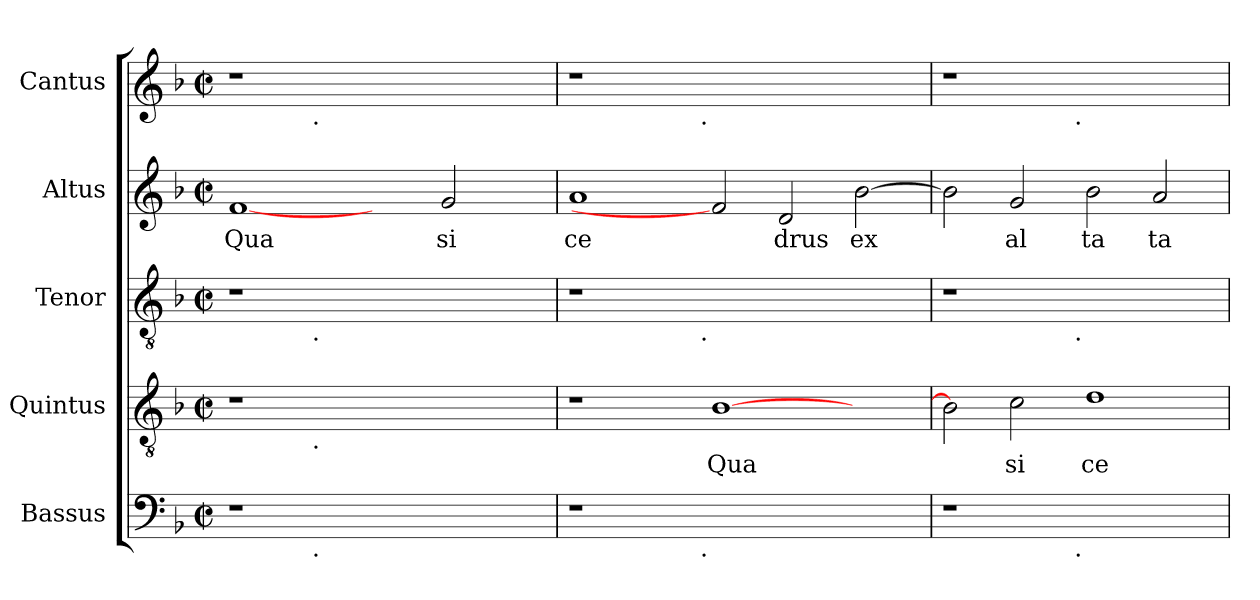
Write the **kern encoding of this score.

**kern	**kern	**text	**kern	**kern	**text	**kern
*part5	*part4	*part4	*part3	*part2	*part2	*part1
*staff5	*staff4	*staff4	*staff3	*staff2	*staff2	*staff1
*I"Bassus	*I"Quintus	*	*I"Tenor	*I"Altus	*	*I"Cantus
!!LO:PB:g=z
*stria5	*stria5	*	*stria5	*stria5	*	*stria5
*clefF4	*clefGv2	*	*clefGv2	*clefG2	*	*clefG2
*k[b-]	*k[b-]	*	*k[b-]	*k[b-]	*	*k[b-]
*F:	*F:	*	*F:	*F:	*	*F:
*M2/2	*M2/2	*	*M2/2	*M2/2	*	*M2/2
*met(c|)	*met(c|)	*	*met(c|)	*met(c|)	*	*met(c|)
=1	=1	=1	=1	=1	=1	=1
!	!	!	!	!	!LO:LY:b:cj	!
*^	*^	*	*^	*	*	*^
1r	2ryy	1r	2ryy	.	1r	2ryy	[1f	Qua	1r	2ryy
.	32.ryy	.	32.ryy	.	.	32.ryy	.	.	.	32.ryy
!	!	!	!	!	!	!	!	!	!	!LO:TX:b:t=.
!	!	!	!	!	!	!LO:TX:b:t=.	!	!	!	!
!	!	!	!LO:TX:b:t=.	!	!	!	!	!	!	!
!	!LO:TX:b:t=.	!	!	!	!	!	!	!	!	!
.	1ryy	.	1ryy	.	.	1ryy	.	.	.	1ryy
1ryy	.	1ryy	.	.	1ryy	.	2ryy	.	1ryy	.
!	!	!	!	!	!	!	!	!LO:LY:b:cj	!	!
.	.	.	.	.	.	.	2g/	si	.	.
.	4ryy	.	4ryy	.	.	4ryy	.	.	.	4ryy
.	8ryy	.	8ryy	.	.	8ryy	.	.	.	8ryy
.	16ryy	.	16ryy	.	.	16ryy	.	.	.	16ryy
.	64ryy	.	64ryy	.	.	64ryy	.	.	.	64ryy
=2	=2	=2	=2	=2	=2	=2	=2	=2	=2	=2
!	!	!	!	!	!	!	!	!LO:LY:b:cj	!	!
*	*	*v	*v	*	*	*	*	*	*	*
1r	2ryy	1r	.	1r	2ryy	1a	ce	1r	2ryy
.	4...ryy	.	.	.	4...ryy	.	.	.	4...ryy
!	!	!	!	!	!	!	!	!	!LO:TX:b:t=.
!	!	!	!	!	!LO:TX:b:t=.	!	!	!	!
!	!LO:TX:b:t=.	!	!	!	!	!	!	!	!
.	1ryy	.	.	.	1ryy	.	.	.	1ryy
!	!	!	!LO:LY:b	!	!	!	!	!	!
1.ryy	.	[>1B-	Qua	1.ryy	.	2f]	.	1.ryy	.
!	!	!	!	!	!	!	!LO:LY:b:cj	!	!
.	.	.	.	.	.	2d/	drus	.	.
.	2ryy	.	.	.	2ryy	.	.	.	2ryy
!	!	!	!	!	!	!	!LO:LY:b:cj	!	!
.	.	2ryy	.	.	.	[>2b-\	ex	.	.
.	32ryy	.	.	.	32ryy	.	.	.	32ryy
=3	=3	=3	=3	=3	=3	=3	=3	=3	=3
!	!	!	!LO:LY:b	!	!	!	!LO:LY:b:cj	!	!
1r	2ryy	2B-\]	.	1r	2ryy	2b-\]	.	1r	2ryy
!	!	!	!LO:LY:b	!	!	!	!LO:LY:b:cj	!	!
.	4...ryy	2c\	si	.	4...ryy	2g/	al	.	4...ryy
!	!	!	!	!	!	!	!	!	!LO:TX:b:t=.
!	!	!	!	!	!LO:TX:b:t=.	!	!	!	!
!	!LO:TX:b:t=.	!	!	!	!	!	!	!	!
.	1ryy	.	.	.	1ryy	.	.	.	1ryy
!	!	!	!LO:LY:b	!	!	!	!LO:LY:b:cj	!	!
1ryy	.	1d	ce	1ryy	.	2b-\	ta	1ryy	.
!	!	!	!	!	!	!	!LO:LY:b:cj	!	!
.	.	.	.	.	.	2a/	ta	.	.
.	32ryy	.	.	.	32ryy	.	.	.	32ryy
*v	*v	*	*	*v	*v	*	*	*v	*v
=	=	=	=	=	=	=
*-	*-	*-	*-	*-	*-	*-
